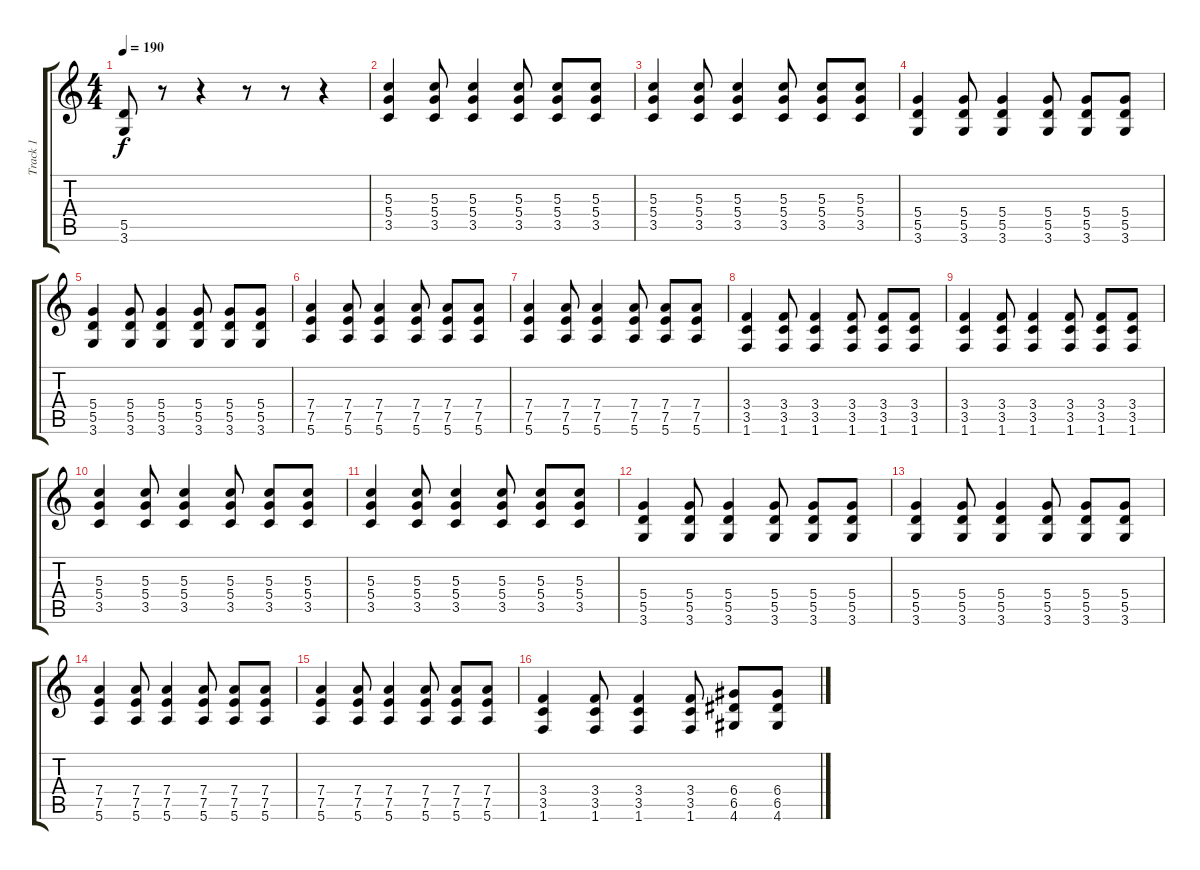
\track ("Track 1" "Track 1") {instrument electricguitarclean}
\staff {score tabs}
\tuning (E4 B3 G3 D3 A2 E2) {hide}
\ts (4 4)
\tempo 190
\clef g2
\ks c
(5.5 3.6).8{dy f} r.8 r.4 r.8 r.8 r.4 |
(5.3 5.4 3.5).4{instrument distortionguitar} (5.3 5.4 3.5).8 (5.3 5.4 3.5).4 (5.3 5.4 3.5).8 (5.3 5.4 3.5).8 (5.3 5.4 3.5).8 |
(5.3 5.4 3.5).4 (5.3 5.4 3.5).8 (5.3 5.4 3.5).4 (5.3 5.4 3.5).8 (5.3 5.4 3.5).8 (5.3 5.4 3.5).8 |
(5.4 5.5 3.6).4 (5.4 5.5 3.6).8 (5.4 5.5 3.6).4 (5.4 5.5 3.6).8 (5.4 5.5 3.6).8 (5.4 5.5 3.6).8 |
(5.4 5.5 3.6).4 (5.4 5.5 3.6).8 (5.4 5.5 3.6).4 (5.4 5.5 3.6).8 (5.4 5.5 3.6).8 (5.4 5.5 3.6).8 |
(7.4 7.5 5.6).4 (7.4 7.5 5.6).8 (7.4 7.5 5.6).4 (7.4 7.5 5.6).8 (7.4 7.5 5.6).8 (7.4 7.5 5.6).8 |
(7.4 7.5 5.6).4 (7.4 7.5 5.6).8 (7.4 7.5 5.6).4 (7.4 7.5 5.6).8 (7.4 7.5 5.6).8 (7.4 7.5 5.6).8 |
(3.4 3.5 1.6).4 (3.4 3.5 1.6).8 (3.4 3.5 1.6).4 (3.4 3.5 1.6).8 (3.4 3.5 1.6).8 (3.4 3.5 1.6).8 |
(3.4 3.5 1.6).4 (3.4 3.5 1.6).8 (3.4 3.5 1.6).4 (3.4 3.5 1.6).8 (3.4 3.5 1.6).8 (3.4 3.5 1.6).8 |
(5.3 5.4 3.5).4 (5.3 5.4 3.5).8 (5.3 5.4 3.5).4 (5.3 5.4 3.5).8 (5.3 5.4 3.5).8 (5.3 5.4 3.5).8 |
(5.3 5.4 3.5).4 (5.3 5.4 3.5).8 (5.3 5.4 3.5).4 (5.3 5.4 3.5).8 (5.3 5.4 3.5).8 (5.3 5.4 3.5).8 |
(5.4 5.5 3.6).4 (5.4 5.5 3.6).8 (5.4 5.5 3.6).4 (5.4 5.5 3.6).8 (5.4 5.5 3.6).8 (5.4 5.5 3.6).8 |
(5.4 5.5 3.6).4 (5.4 5.5 3.6).8 (5.4 5.5 3.6).4 (5.4 5.5 3.6).8 (5.4 5.5 3.6).8 (5.4 5.5 3.6).8 |
(7.4 7.5 5.6).4 (7.4 7.5 5.6).8 (7.4 7.5 5.6).4 (7.4 7.5 5.6).8 (7.4 7.5 5.6).8 (7.4 7.5 5.6).8 |
(7.4 7.5 5.6).4 (7.4 7.5 5.6).8 (7.4 7.5 5.6).4 (7.4 7.5 5.6).8 (7.4 7.5 5.6).8 (7.4 7.5 5.6).8 |
(3.4 3.5 1.6).4 (3.4 3.5 1.6).8 (3.4 3.5 1.6).4 (3.4 3.5 1.6).8 (6.4 6.5 4.6).8 (6.4 6.5 4.6).8
